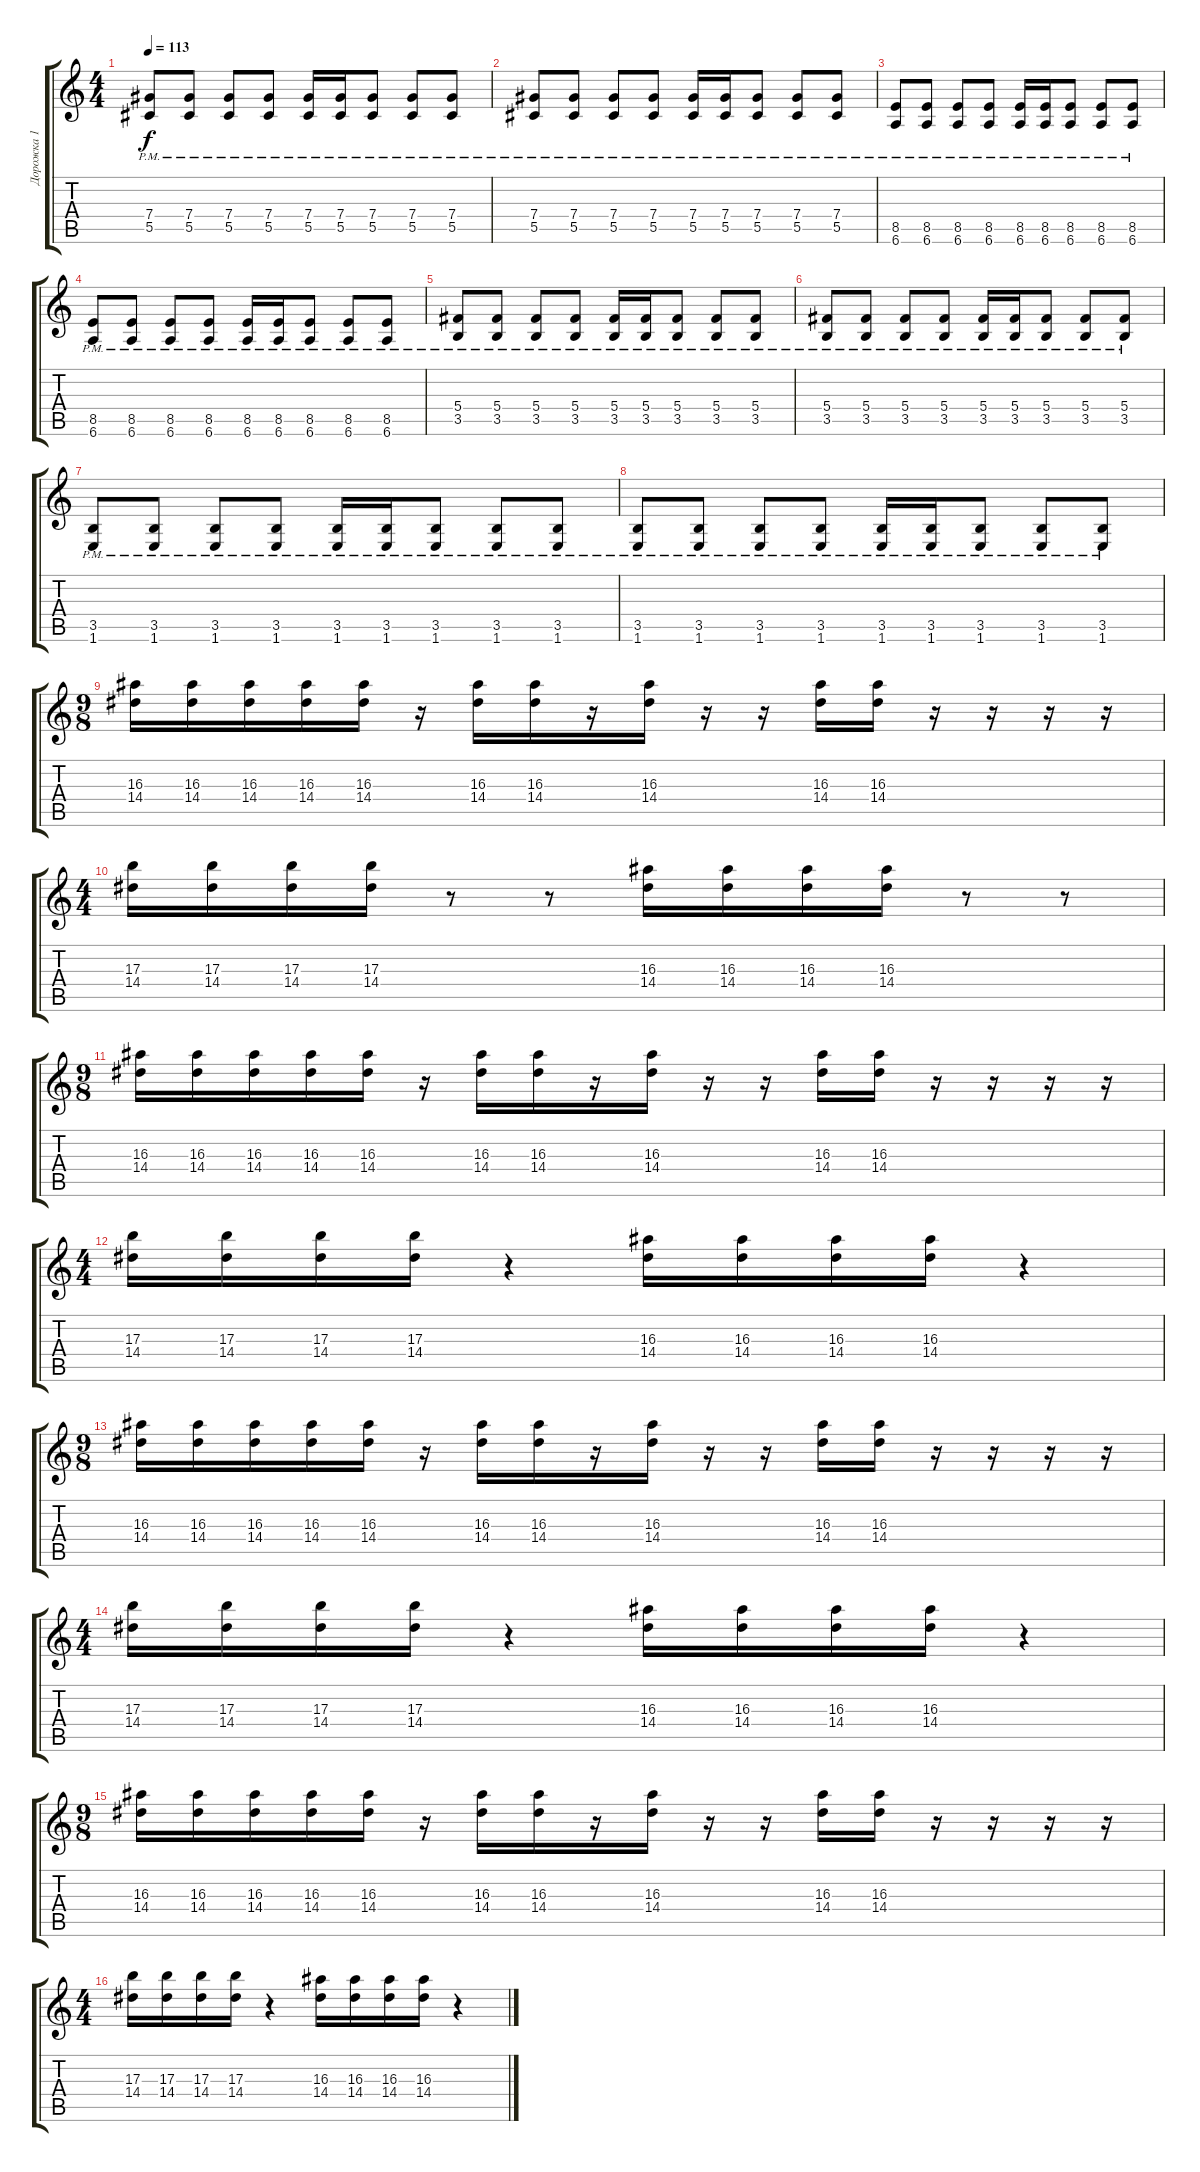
\track ("Дорожка 1" "Дорожка 1") {instrument distortionguitar}
\staff {score tabs}
\tuning (Eb4 Bb3 Gb3 Db3 Ab2 Eb2) {hide}
\ts (4 4)
\tempo 113
\clef g2
\ks c
(7.4{pm} 5.5{pm}).8{dy f} (7.4{pm} 5.5{pm}).8 (7.4{pm} 5.5{pm}).8 (7.4{pm} 5.5{pm}).8 (7.4{pm} 5.5{pm}).16 (7.4{pm} 5.5{pm}).16 (7.4{pm} 5.5{pm}).8 (7.4{pm} 5.5{pm}).8 (7.4{pm} 5.5{pm}).8 |
(7.4{pm} 5.5{pm}).8 (7.4{pm} 5.5{pm}).8 (7.4{pm} 5.5{pm}).8 (7.4{pm} 5.5{pm}).8 (7.4{pm} 5.5{pm}).16 (7.4{pm} 5.5{pm}).16 (7.4{pm} 5.5{pm}).8 (7.4{pm} 5.5{pm}).8 (7.4{pm} 5.5{pm}).8 |
(8.5{pm} 6.6{pm}).8 (8.5{pm} 6.6{pm}).8 (8.5{pm} 6.6{pm}).8 (8.5{pm} 6.6{pm}).8 (8.5{pm} 6.6{pm}).16 (8.5{pm} 6.6{pm}).16 (8.5{pm} 6.6{pm}).8 (8.5{pm} 6.6{pm}).8 (8.5{pm} 6.6{pm}).8 |
(8.5{pm} 6.6{pm}).8 (8.5{pm} 6.6{pm}).8 (8.5{pm} 6.6{pm}).8 (8.5{pm} 6.6{pm}).8 (8.5{pm} 6.6{pm}).16 (8.5{pm} 6.6{pm}).16 (8.5{pm} 6.6{pm}).8 (8.5{pm} 6.6{pm}).8 (8.5{pm} 6.6{pm}).8 |
(5.4{pm} 3.5{pm}).8 (5.4{pm} 3.5{pm}).8 (5.4{pm} 3.5{pm}).8 (5.4{pm} 3.5{pm}).8 (5.4{pm} 3.5{pm}).16 (5.4{pm} 3.5{pm}).16 (5.4{pm} 3.5{pm}).8 (5.4{pm} 3.5{pm}).8 (5.4{pm} 3.5{pm}).8 |
(5.4{pm} 3.5{pm}).8 (5.4{pm} 3.5{pm}).8 (5.4{pm} 3.5{pm}).8 (5.4{pm} 3.5{pm}).8 (5.4{pm} 3.5{pm}).16 (5.4{pm} 3.5{pm}).16 (5.4{pm} 3.5{pm}).8 (5.4{pm} 3.5{pm}).8 (5.4{pm} 3.5{pm}).8 |
(3.5{pm} 1.6{pm}).8 (3.5{pm} 1.6{pm}).8 (3.5{pm} 1.6{pm}).8 (3.5{pm} 1.6{pm}).8 (3.5{pm} 1.6{pm}).16 (3.5{pm} 1.6{pm}).16 (3.5{pm} 1.6{pm}).8 (3.5{pm} 1.6{pm}).8 (3.5{pm} 1.6{pm}).8 |
(3.5{pm} 1.6{pm}).8 (3.5{pm} 1.6{pm}).8 (3.5{pm} 1.6{pm}).8 (3.5{pm} 1.6{pm}).8 (3.5{pm} 1.6{pm}).16 (3.5{pm} 1.6{pm}).16 (3.5{pm} 1.6{pm}).8 (3.5{pm} 1.6{pm}).8 (3.5{pm} 1.6{pm}).8 |
\ts (9 8)
(16.3 14.4).16 (16.3 14.4).16 (16.3 14.4).16 (16.3 14.4).16 (16.3 14.4).16 r.16 (16.3 14.4).16 (16.3 14.4).16 r.16 (16.3 14.4).16 r.16 r.16 (16.3 14.4).16 (16.3 14.4).16 r.16 r.16 r.16 r.16 |
\ts (4 4)
(17.3 14.4).16 (17.3 14.4).16 (17.3 14.4).16 (17.3 14.4).16 r.8 r.8 (16.3 14.4).16 (16.3 14.4).16 (16.3 14.4).16 (16.3 14.4).16 r.8 r.8 |
\ts (9 8)
(16.3 14.4).16 (16.3 14.4).16 (16.3 14.4).16 (16.3 14.4).16 (16.3 14.4).16 r.16 (16.3 14.4).16 (16.3 14.4).16 r.16 (16.3 14.4).16 r.16 r.16 (16.3 14.4).16 (16.3 14.4).16 r.16 r.16 r.16 r.16 |
\ts (4 4)
(17.3 14.4).16 (17.3 14.4).16 (17.3 14.4).16 (17.3 14.4).16 r.4 (16.3 14.4).16 (16.3 14.4).16 (16.3 14.4).16 (16.3 14.4).16 r.4 |
\ts (9 8)
(16.3 14.4).16 (16.3 14.4).16 (16.3 14.4).16 (16.3 14.4).16 (16.3 14.4).16 r.16 (16.3 14.4).16 (16.3 14.4).16 r.16 (16.3 14.4).16 r.16 r.16 (16.3 14.4).16 (16.3 14.4).16 r.16 r.16 r.16 r.16 |
\ts (4 4)
(17.3 14.4).16 (17.3 14.4).16 (17.3 14.4).16 (17.3 14.4).16 r.4 (16.3 14.4).16 (16.3 14.4).16 (16.3 14.4).16 (16.3 14.4).16 r.4 |
\ts (9 8)
(16.3 14.4).16 (16.3 14.4).16 (16.3 14.4).16 (16.3 14.4).16 (16.3 14.4).16 r.16 (16.3 14.4).16 (16.3 14.4).16 r.16 (16.3 14.4).16 r.16 r.16 (16.3 14.4).16 (16.3 14.4).16 r.16 r.16 r.16 r.16 |
\ts (4 4)
(17.3 14.4).16 (17.3 14.4).16 (17.3 14.4).16 (17.3 14.4).16 r.4 (16.3 14.4).16 (16.3 14.4).16 (16.3 14.4).16 (16.3 14.4).16 r.4
